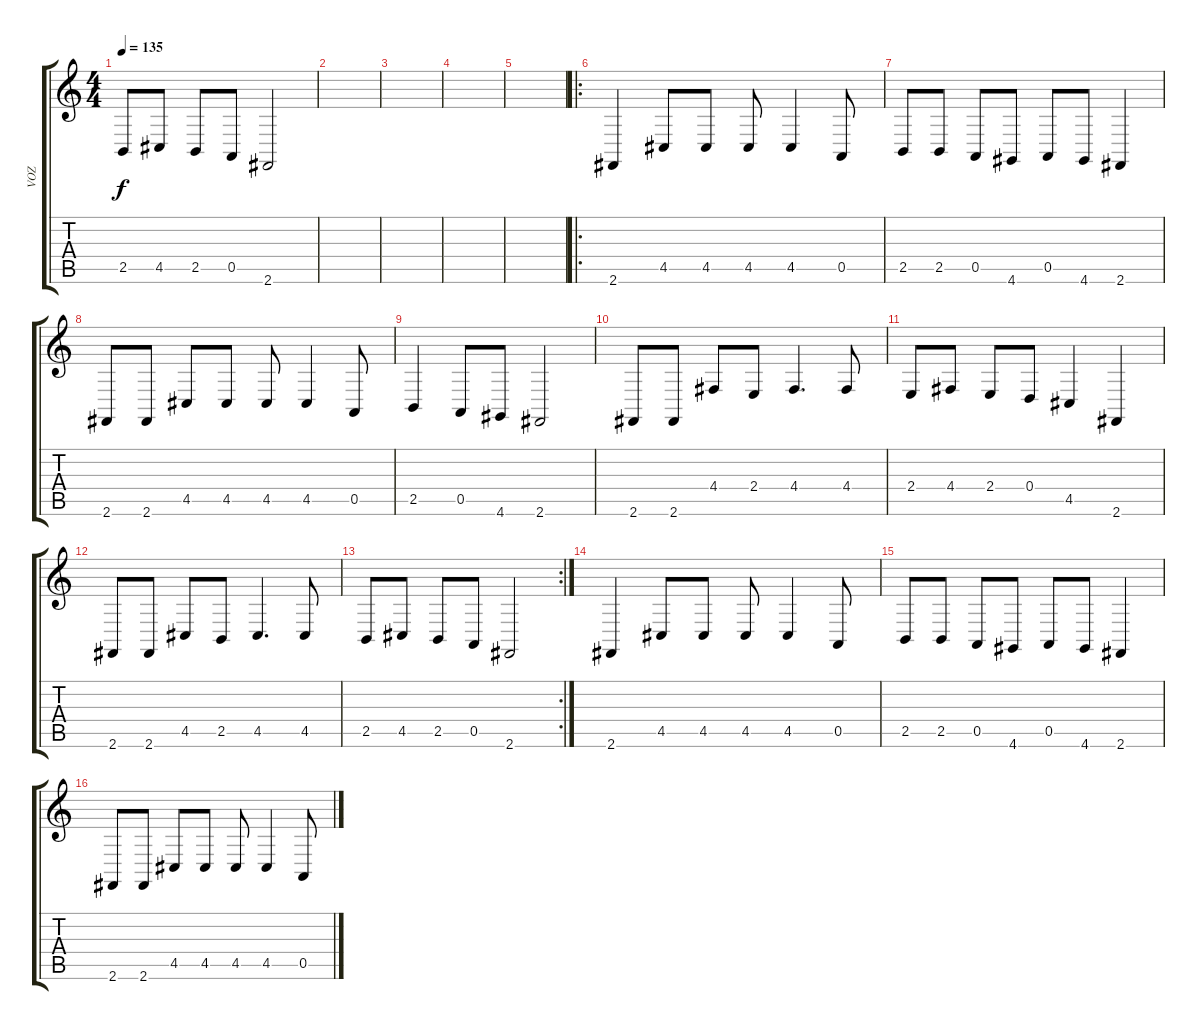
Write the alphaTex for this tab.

\track ("VOZ" "VOZ") {instrument lead8bassandlead}
\staff {score tabs}
\tuning (E4 B3 G3 D3 A2 E2) {hide}
\ts (4 4)
\tempo 135
\clef g2
\ks c
2.5.8{dy f} 4.5.8 2.5.8 0.5.8 2.6.2 |
|
|
|
|
\ro
2.6.4 4.5.8 4.5.8 4.5.8 4.5.4 0.5.8 |
2.5.8 2.5.8 0.5.8 4.6.8 0.5.8 4.6.8 2.6.4 |
2.6.8 2.6.8 4.5.8 4.5.8 4.5.8 4.5.4 0.5.8 |
2.5.4 0.5.8 4.6.8 2.6.2 |
2.6.8 2.6.8 4.4.8 2.4.8 4.4.4{d} 4.4.8 |
2.4.8 4.4.8 2.4.8 0.4.8 4.5.4 2.6.4 |
2.6.8 2.6.8 4.5.8 2.5.8 4.5.4{d} 4.5.8 |
\rc 2
2.5.8 4.5.8 2.5.8 0.5.8 2.6.2 |
2.6.4 4.5.8 4.5.8 4.5.8 4.5.4 0.5.8 |
2.5.8 2.5.8 0.5.8 4.6.8 0.5.8 4.6.8 2.6.4 |
2.6.8 2.6.8 4.5.8 4.5.8 4.5.8 4.5.4 0.5.8
